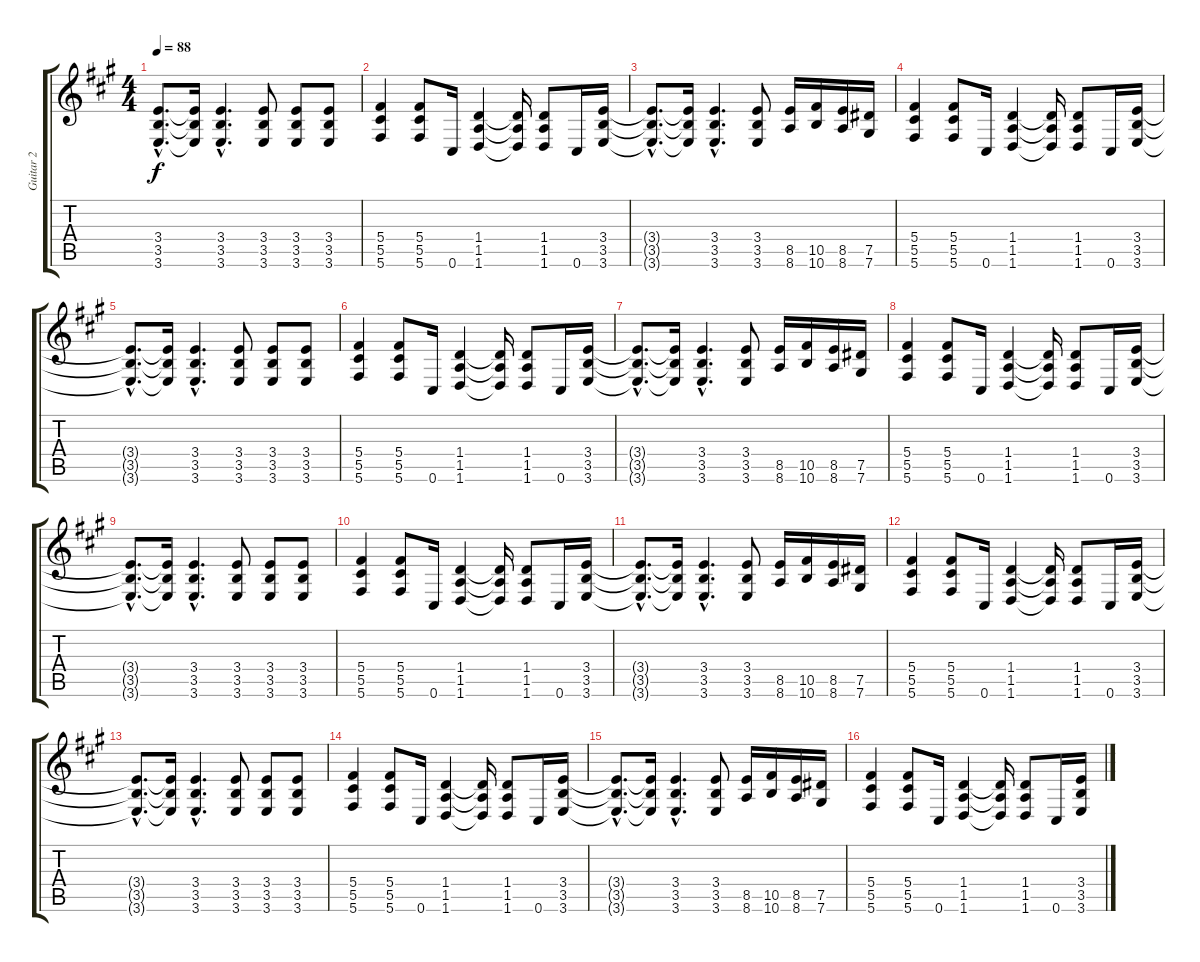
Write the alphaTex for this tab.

\track ("Guitar 2" "Guitar 2") {instrument overdrivenguitar}
\staff {score tabs}
\tuning (Eb4 Bb3 Gb3 Db3 Ab2 Db2) {hide}
\ts (4 4)
\tempo 88
\clef g2
\ks f#minor
(3.4{hac t} 3.5{hac t} 3.6{hac t}).8{d dy f} (3.4{t} 3.5{t} 3.6{t}).16 (3.4{hac} 3.5{hac} 3.6{hac}).4{d} (3.4 3.5 3.6).8 (3.4 3.5 3.6).8 (3.4 3.5 3.6).8 |
(5.4 5.5 5.6).4 (5.4 5.5 5.6).8 0.6.16 (1.4 1.5 1.6).4 (1.4{t} 1.5{t} 1.6{t}).16 (1.4 1.5 1.6).8 0.6.16 (3.4 3.5 3.6).16 |
(3.4{hac t} 3.5{hac t} 3.6{hac t}).8{d} (3.4{t} 3.5{t} 3.6{t}).16 (3.4{hac} 3.5{hac} 3.6{hac}).4{d} (3.4 3.5 3.6).8 (8.5 8.6).16 (10.5 10.6).16 (8.5 8.6).16 (7.5 7.6).16 |
(5.4 5.5 5.6).4 (5.4 5.5 5.6).8 0.6.16 (1.4 1.5 1.6).4 (1.4{t} 1.5{t} 1.6{t}).16 (1.4 1.5 1.6).8 0.6.16 (3.4 3.5 3.6).16 |
(3.4{hac t} 3.5{hac t} 3.6{hac t}).8{d} (3.4{t} 3.5{t} 3.6{t}).16 (3.4{hac} 3.5{hac} 3.6{hac}).4{d} (3.4 3.5 3.6).8 (3.4 3.5 3.6).8 (3.4 3.5 3.6).8 |
(5.4 5.5 5.6).4 (5.4 5.5 5.6).8 0.6.16 (1.4 1.5 1.6).4 (1.4{t} 1.5{t} 1.6{t}).16 (1.4 1.5 1.6).8 0.6.16 (3.4 3.5 3.6).16 |
(3.4{hac t} 3.5{hac t} 3.6{hac t}).8{d} (3.4{t} 3.5{t} 3.6{t}).16 (3.4{hac} 3.5{hac} 3.6{hac}).4{d} (3.4 3.5 3.6).8 (8.5 8.6).16 (10.5 10.6).16 (8.5 8.6).16 (7.5 7.6).16 |
(5.4 5.5 5.6).4 (5.4 5.5 5.6).8 0.6.16 (1.4 1.5 1.6).4 (1.4{t} 1.5{t} 1.6{t}).16 (1.4 1.5 1.6).8 0.6.16 (3.4 3.5 3.6).16 |
(3.4{hac t} 3.5{hac t} 3.6{hac t}).8{d} (3.4{t} 3.5{t} 3.6{t}).16 (3.4{hac} 3.5{hac} 3.6{hac}).4{d} (3.4 3.5 3.6).8 (3.4 3.5 3.6).8 (3.4 3.5 3.6).8 |
(5.4 5.5 5.6).4 (5.4 5.5 5.6).8 0.6.16 (1.4 1.5 1.6).4 (1.4{t} 1.5{t} 1.6{t}).16 (1.4 1.5 1.6).8 0.6.16 (3.4 3.5 3.6).16 |
(3.4{hac t} 3.5{hac t} 3.6{hac t}).8{d} (3.4{t} 3.5{t} 3.6{t}).16 (3.4{hac} 3.5{hac} 3.6{hac}).4{d} (3.4 3.5 3.6).8 (8.5 8.6).16 (10.5 10.6).16 (8.5 8.6).16 (7.5 7.6).16 |
(5.4 5.5 5.6).4 (5.4 5.5 5.6).8 0.6.16 (1.4 1.5 1.6).4 (1.4{t} 1.5{t} 1.6{t}).16 (1.4 1.5 1.6).8 0.6.16 (3.4 3.5 3.6).16 |
(3.4{hac t} 3.5{hac t} 3.6{hac t}).8{d} (3.4{t} 3.5{t} 3.6{t}).16 (3.4{hac} 3.5{hac} 3.6{hac}).4{d} (3.4 3.5 3.6).8 (3.4 3.5 3.6).8 (3.4 3.5 3.6).8 |
(5.4 5.5 5.6).4 (5.4 5.5 5.6).8 0.6.16 (1.4 1.5 1.6).4 (1.4{t} 1.5{t} 1.6{t}).16 (1.4 1.5 1.6).8 0.6.16 (3.4 3.5 3.6).16 |
(3.4{hac t} 3.5{hac t} 3.6{hac t}).8{d} (3.4{t} 3.5{t} 3.6{t}).16 (3.4{hac} 3.5{hac} 3.6{hac}).4{d} (3.4 3.5 3.6).8 (8.5 8.6).16 (10.5 10.6).16 (8.5 8.6).16 (7.5 7.6).16 |
(5.4 5.5 5.6).4 (5.4 5.5 5.6).8 0.6.16 (1.4 1.5 1.6).4 (1.4{t} 1.5{t} 1.6{t}).16 (1.4 1.5 1.6).8 0.6.16 (3.4 3.5 3.6).16
